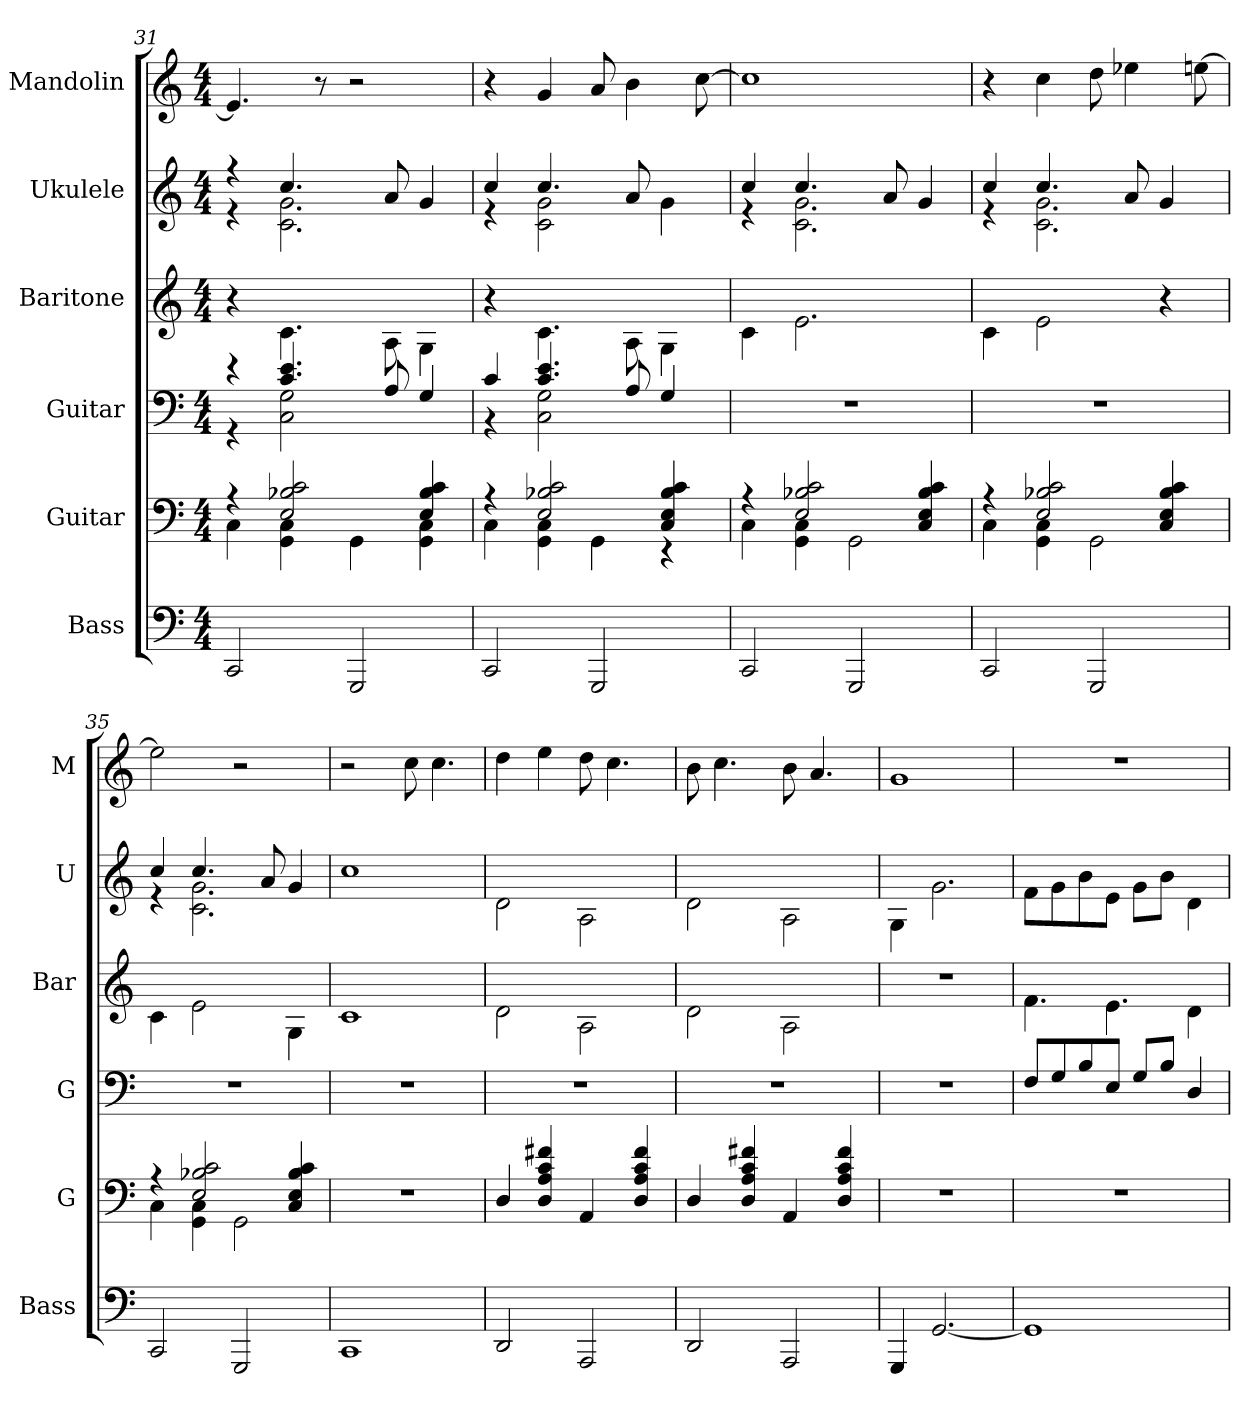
**kern	**kern	**kern	**kern	**kern	**kern
*part6	*part5	*part4	*part3	*part2	*part1
*staff6	*staff5	*staff4	*staff3	*staff2	*staff1
*I"Bass	*I"Guitar	*I"Guitar	*I"Baritone	*I"Ukulele	*I"Mandolin
*I'Bass	*I'G	*I'G	*I'Bar	*I'U	*I'M
*	*	*	*	*	*clefG2
*k[]	*k[]	*k[]	*k[]	*k[]	*k[]
*C:	*C:	*C:	*C:	*C:	*C:
*M4/4	*M4/4	*M4/4	*M4/4	*M4/4	*M4/4
=31	=31	=31	=31	=31	=31
*	*^	*^	*	*^	*
2CCi/	4r	4Ci\	4r	4r	4r	4r	4r	4.ei/]
.	2Ei/ 2B-i 2ci	4GGi\ 4Ci	4.ci/ 4.ei	2Ci\ 2Gi	4.ci\	4.cci/	2.ci\ 2.gi	.
.	.	.	.	.	.	.	.	8r
2GGGi/	.	4GGi\	.	.	.	.	.	2r
.	.	.	8Ai/	.	8Ai\	8ai/	.	.
.	4Ei/ 4B-i 4ci	4GGi\ 4Ci	4Gi/	4ryy	4Gi\	4gi/	.	.
=32	=32	=32	=32	=32	=32	=32	=32	=32
2CCi/	4r	4Ci\	4ci/	4r	4r	4cci/	4r	4r
.	2Ei/ 2B-i 2ci	4GGi\ 4Ci	4.ci/ 4.ei	2Ci\ 2Gi	4.ci\	4.cci/	2ci\ 2gi	4gi/
2GGGi/	.	4GGi\	.	.	.	.	.	8ai/
.	.	.	8Ai/	.	8Ai\	8ai/	.	4bi\
.	4Ci/ 4Ei 4B-i 4ci	4r	4Gi/	4ryy	4Gi\	4gi\	4ryy	.
.	.	.	.	.	.	.	.	[8cci\
*	*	*	*v	*v	*	*	*	*
=33	=33	=33	=33	=33	=33	=33	=33
2CCi/	4r	4Ci\	1r	4ci\	4cci/	4r	1cci]
.	2Ei/ 2B-i 2ci	4GGi\ 4Ci	.	2.ei\	4.cci/	2.ci\ 2.gi	.
2GGGi/	.	2GGi\	.	.	.	.	.
.	.	.	.	.	8ai/	.	.
.	4Ci/ 4Ei 4B-i 4ci	.	.	.	4gi/	.	.
=34	=34	=34	=34	=34	=34	=34	=34
2CCi/	4r	4Ci\	1r	4ci\	4cci/	4r	4r
.	2Ei/ 2B-i 2ci	4GGi\ 4Ci	.	2ei\	4.cci/	2.ci\ 2.gi	4cci\
2GGGi/	.	2GGi\	.	.	.	.	8ddi\
.	.	.	.	.	8ai/	.	4ee-Xi\
.	4Ci/ 4Ei 4B-i 4ci	.	.	4r	4gi/	.	.
.	.	.	.	.	.	.	[8eeni\
=35	=35	=35	=35	=35	=35	=35	=35
2CCi/	4r	4Ci\	1r	4ci\	4cci/	4r	2eei\]
.	2Ei/ 2B-i 2ci	4GGi\ 4Ci	.	2ei\	4.cci/	2.ci\ 2.gi	.
2GGGi/	.	2GGi\	.	.	.	.	2r
.	.	.	.	.	8ai/	.	.
.	4Ci/ 4Ei 4B-i 4ci	.	.	4Gi\	4gi/	.	.
*	*v	*v	*	*	*v	*v	*
=36	=36	=36	=36	=36	=36
1CCi	1r	1r	1ci	1cci	2r
.	.	.	.	.	8cci\
.	.	.	.	.	4.cci\
!!LO:PB:g=z
=37	=37	=37	=37	=37	=37
2DDi/	4Di/	1r	2di\	2di\	4ddi\
.	4Di/ 4Ai 4ci 4f#i	.	.	.	4eei\
2AAAi/	4AAi/	.	2Ai\	2Ai\	8ddi\
.	.	.	.	.	4.cci\
.	4Di/ 4Ai 4ci 4f#i	.	.	.	.
=38	=38	=38	=38	=38	=38
2DDi/	4Di/	1r	2di\	2di\	8bi\
.	.	.	.	.	4.cci\
.	4Di/ 4Ai 4ci 4f#i	.	.	.	.
2AAAi/	4AAi/	.	2Ai\	2Ai\	8bi\
.	.	.	.	.	4.ai/
.	4Di/ 4Ai 4ci 4f#i	.	.	.	.
=39	=39	=39	=39	=39	=39
4GGGi/	1r	1r	1r	4Gi\	1gi
[2.GGi/	.	.	.	2.gi\	.
=40	=40	=40	=40	=40	=40
1GGi]	1r	8Fi/L	4.fi\	8fi\L	1r
.	.	8Gi/	.	8gi\	.
.	.	8Bi/	.	8bi\	.
.	.	8Ei/J	4.ei\	8ei\J	.
.	.	8Gi/L	.	8gi\L	.
.	.	8Bi/J	.	8bi\J	.
.	.	4Di/	4di\	4di\	.
=	=	=	=	=	=
*-	*-	*-	*-	*-	*-
